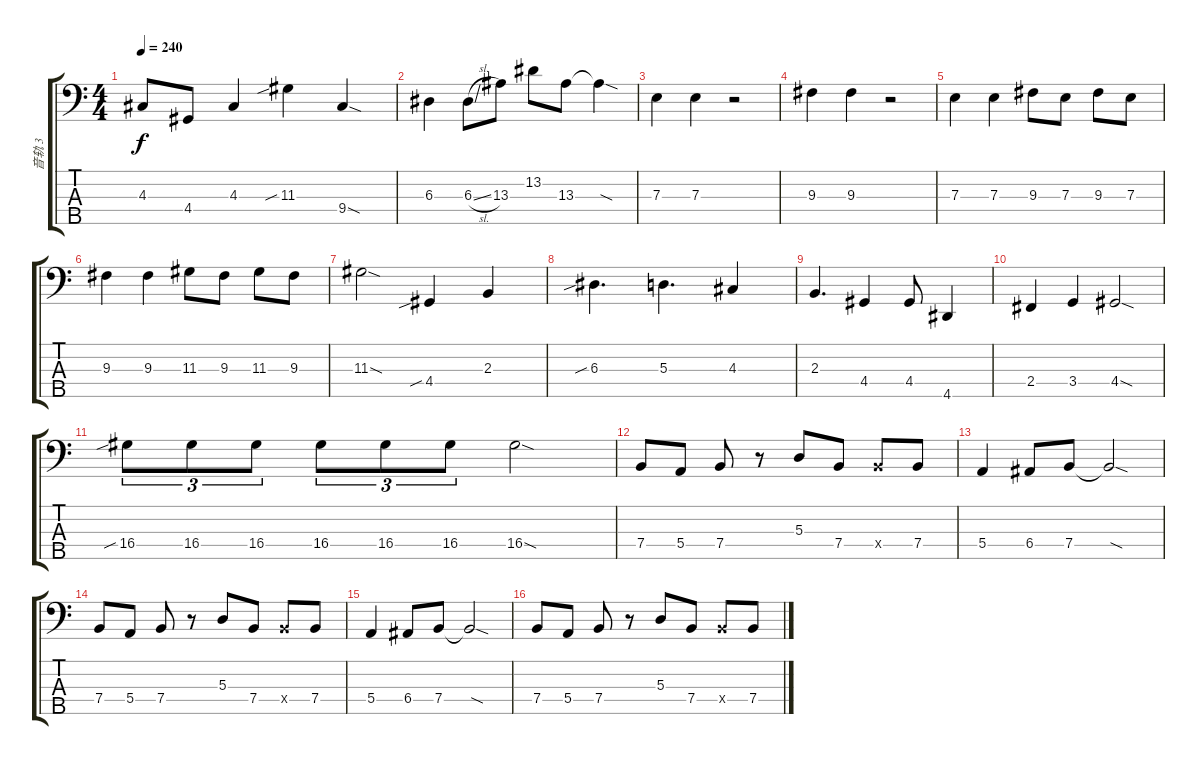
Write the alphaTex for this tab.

\track ("音轨 3" "音轨 3") {instrument electricbassfinger}
\staff {score tabs}
\tuning (G2 D2 A1 E1 B0) {hide}
\ts (4 4)
\tempo 240
\clef f4
\ks c
4.3.8{dy f} 4.4.8 4.3.4 11.3{sib}.4 9.4{sod}.4 |
6.3.4 6.3{sl}.8 13.3.8 13.2.8 13.3.8 13.3{sod t}.4 |
7.3.4 7.3.4 r.2 |
9.3.4 9.3.4 r.2 |
7.3.4 7.3.4 9.3.8 7.3.8 9.3.8 7.3.8 |
9.3.4 9.3.4 11.3.8 9.3.8 11.3.8 9.3.8 |
11.3{sod}.2 4.4{sib}.4 2.3.4 |
6.3{sib}.4{d} 5.3.4{d} 4.3.4 |
2.3.4{d} 4.4.4 4.4.8 4.5.4 |
2.4.4 3.4.4 4.4{sod}.2 |
16.4{sib}.8{tu (3 2)} 16.4.8{tu (3 2)} 16.4.8{tu (3 2)} 16.4.8{tu (3 2)} 16.4.8{tu (3 2)} 16.4.8{tu (3 2)} 16.4{sod}.2 |
7.4.8 5.4.8 7.4.8 r.8 5.3.8 7.4.8 7.4{x}.8 7.4.8 |
5.4.4 6.4.8 7.4.8 7.4{sod t}.2 |
7.4.8 5.4.8 7.4.8 r.8 5.3.8 7.4.8 7.4{x}.8 7.4.8 |
5.4.4 6.4.8 7.4.8 7.4{sod t}.2 |
7.4.8 5.4.8 7.4.8 r.8 5.3.8 7.4.8 7.4{x}.8 7.4.8
